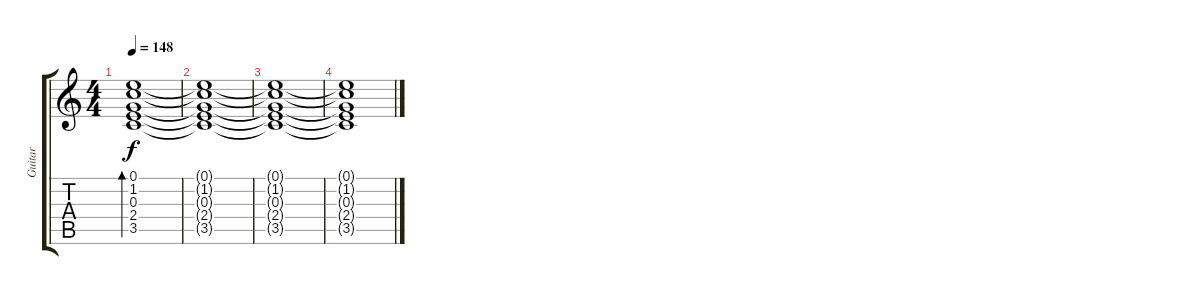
\track ("Guitar" "Guitar") {instrument acousticguitarsteel}
\staff {score tabs}
\tuning (E4 B3 G3 D3 A2 E2) {hide}
\ts (4 4)
\tempo 148
\clef g2
\ks c
(0.1 1.2 0.3 2.4 3.5).1{bd 30 dy f volume 9} |
(0.1{t} 1.2{t} 0.3{t} 2.4{t} 3.5{t}).1 |
(0.1{t} 1.2{t} 0.3{t} 2.4{t} 3.5{t}).1 |
(0.1{t} 1.2{t} 0.3{t} 2.4{t} 3.5{t}).1
